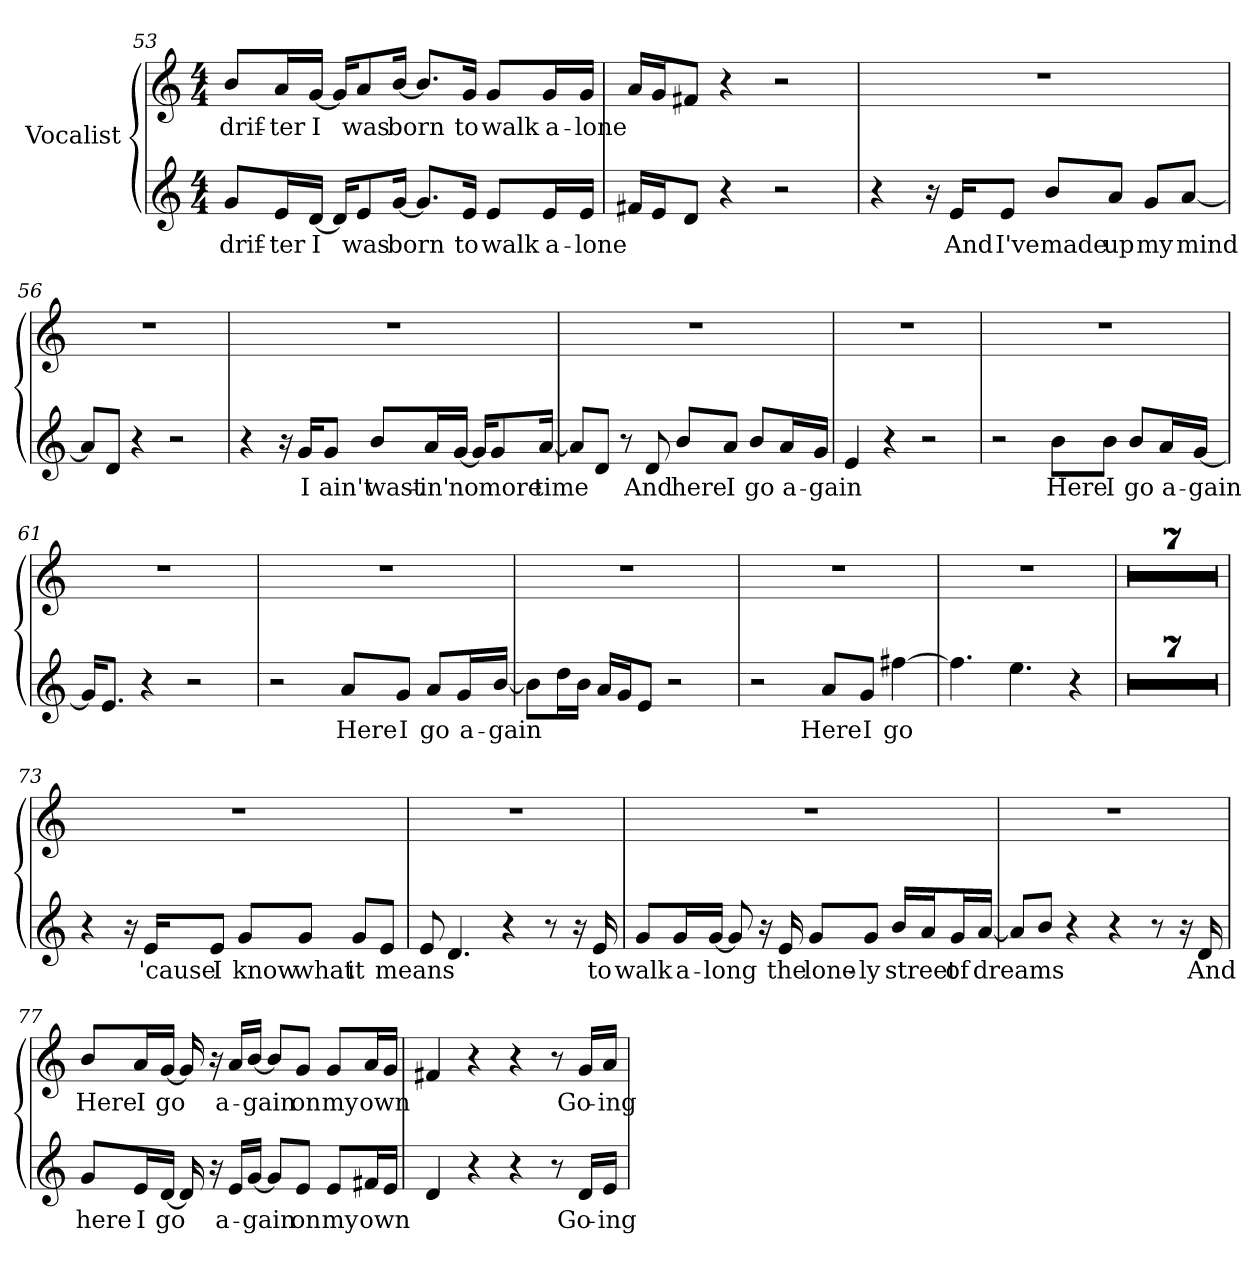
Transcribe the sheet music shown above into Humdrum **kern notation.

**kern	**text	**kern	**text
*part1	*part1	*part1	*part1
*staff2	*staff2	*staff1	*staff1
*I"Vocalist	*	*	*
*clefG2	*	*clefG2	*
*M4/4	*	*M4/4	*
=53	=53	=53	=53
8g/L	drif-	8b/L	drif-
16e/L	-ter	16a/L	-ter
[16d/JJ	I	[16g/JJ	I
16d/KL]	_	16g/KL]	_
8e/	was	8a/	was
[16g/Jk	born	[16b/Jk	born
8.g/L]	_	8.b/L]	_
16e/Jk	to	16g/Jk	to
8e/L	walk	8g/L	walk
16e/L	a-	16g/L	a-
16e/JJ	-lone	16g/JJ	-lone
=54	=54	=54	=54
16f#X/LL	_	16a/LL	_
16e/J	_	16g/J	_
8d/J	_	8f#X/J	_
4r	.	4r	.
2r	.	2r	.
=55	=55	=55	=55
4r	.	1r	.
16r	.	.	.
16e/KL	And	.	.
8e/J	I've	.	.
8b/L	made	.	.
8a/J	up	.	.
8g/L	my	.	.
[8a/J	mind	.	.
=56	=56	=56	=56
8a/L]	_	1r	.
8d/J	_	.	.
4r	.	.	.
2r	.	.	.
=57	=57	=57	=57
4r	.	1r	.
16r	.	.	.
16g/KL	I	.	.
8g/J	ain't	.	.
8b/L	wast-	.	.
16a/L	-in'	.	.
[16g/JJ	no	.	.
16g/KL]	_	.	.
8g/	more	.	.
[16a/Jk	time	.	.
=58	=58	=58	=58
8a/L]	_	1r	.
8d/J	_	.	.
8r	.	.	.
8d	And	.	.
8b/L	here	.	.
8a/J	I	.	.
8b/L	go	.	.
16a/L	a-	.	.
16g/JJ	-gain	.	.
=59	=59	=59	=59
4e	_	1r	.
4r	.	.	.
2r	.	.	.
=60	=60	=60	=60
2r	.	1r	.
8b\L	Here	.	.
8b\J	I	.	.
8b/L	go	.	.
16a/L	a-	.	.
[16g/JJ	-gain	.	.
=61	=61	=61	=61
16g/KL]	_	1r	.
8.e/J	_	.	.
4r	.	.	.
2r	.	.	.
=62	=62	=62	=62
2r	.	1r	.
8a/L	Here	.	.
8g/J	I	.	.
8a/L	go	.	.
16g/L	a-	.	.
[16b/JJ	-gain	.	.
=63	=63	=63	=63
8b\L]	_	1r	.
16dd\L	_	.	.
16b\JJ	_	.	.
16a/LL	_	.	.
16g/J	_	.	.
8e/J	_	.	.
2r	.	.	.
=64	=64	=64	=64
2r	.	1r	.
8a/L	Here	.	.
8g/J	I	.	.
[4ff#X	go	.	.
=65	=65	=65	=65
4.ff#]	_	1r	.
4.ee	_	.	.
4r	.	.	.
=66	=66	=66	=66
1r	.	1r	.
=67	=67	=67	=67
1r	.	1r	.
=68	=68	=68	=68
1r	.	1r	.
=69	=69	=69	=69
1r	.	1r	.
=70	=70	=70	=70
1r	.	1r	.
=71	=71	=71	=71
1r	.	1r	.
=72	=72	=72	=72
1r	.	1r	.
=73	=73	=73	=73
4r	.	1r	.
16r	.	.	.
16e/KL	'cause	.	.
8e/J	I	.	.
8g/L	know	.	.
8g/J	what	.	.
8g/L	it	.	.
8e/J	means	.	.
=74	=74	=74	=74
8e	_	1r	.
4.d	_	.	.
4r	.	.	.
8r	.	.	.
16r	.	.	.
16e	to	.	.
=75	=75	=75	=75
8g/L	walk	1r	.
16g/L	a-	.	.
[16g/JJ	-long	.	.
8g]	_	.	.
16r	.	.	.
16e	the	.	.
8g/L	lone-	.	.
8g/J	-ly	.	.
16b/LL	street	.	.
16a/J	_	.	.
16g/L	of	.	.
[16a/JJ	dreams	.	.
=76	=76	=76	=76
8a/L]	_	1r	.
8b/J	_	.	.
4r	.	.	.
4r	.	.	.
8r	.	.	.
16r	.	.	.
16d	And	.	.
=77	=77	=77	=77
8g/L	here	8b/L	Here
16e/L	I	16a/L	I
[16d/JJ	go	[16g/JJ	go
16d]	_	16g]	_
16r	.	16r	.
16e/LL	a-	16a/LL	a-
[16g/JJ	-gain	[16b/JJ	-gain
8g/L]	_	8b/L]	_
8e/J	on	8g/J	on
8e/L	my	8g/L	my
16f#X/L	own	16a/L	own
16e/JJ	_	16g/JJ	_
=78	=78	=78	=78
4d	_	4f#X	_
4r	.	4r	.
4r	.	4r	.
8r	.	8r	.
16d/LL	Go-	16g/LL	Go-
16e/JJ	-ing	16a/JJ	-ing
=	=	=	=
*-	*-	*-	*-
